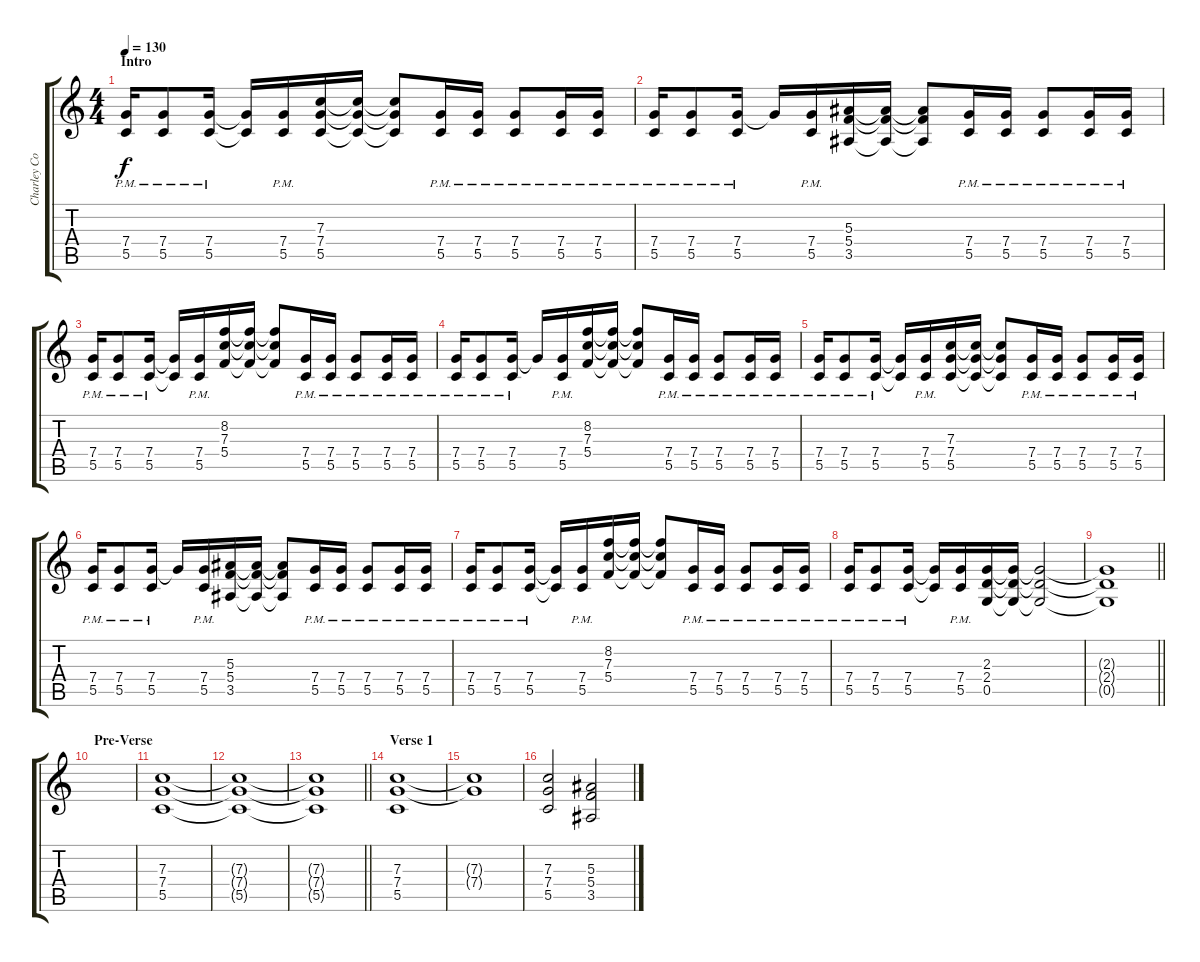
\track ("Charley Corbiaux (Guitar 1)" "Charley Co") {instrument distortionguitar}
\staff {score tabs}
\tuning (D4 A3 F3 C3 G2 D2) {hide}
\ts (4 4)
\section ("" "Intro")
\tempo 130
\clef g2
\ks c
(7.4{pm} 5.5{pm}).16{dy f instrument distortionguitar} (7.4{pm} 5.5{pm}).8 (7.4{pm} 5.5{pm}).16 (7.4{t} 5.5{t}).16 (7.4{pm} 5.5{pm}).16 (7.3 7.4 5.5).16 (7.3{t} 7.4{t} 5.5{t}).16 (7.3{t} 7.4{t} 5.5{t}).8 (7.4{pm} 5.5{pm}).16 (7.4{pm} 5.5{pm}).16 (7.4{pm} 5.5{pm}).8 (7.4{pm} 5.5).16 (7.4{pm} 5.5{pm}).16 |
(7.4{pm} 5.5{pm}).16 (7.4{pm} 5.5{pm}).8 (7.4{pm} 5.5{pm}).16 7.4{t}.16 (7.4{pm} 5.5{pm}).16 (5.3 5.4 3.5).16 (5.3{t} 5.4{t} 3.5{t}).16 (5.3{t} 5.4{t} 3.5{t}).8 (7.4{pm} 5.5{pm}).16 (7.4{pm} 5.5{pm}).16 (7.4{pm} 5.5{pm}).8 (7.4{pm} 5.5{pm}).16 (7.4{pm} 5.5{pm}).16 |
(7.4{pm} 5.5{pm}).16 (7.4{pm} 5.5{pm}).8 (7.4{pm} 5.5{pm}).16 (7.4{t} 5.5{t}).16 (7.4{pm} 5.5{pm}).16 (8.2 7.3 5.4).16 (8.2{t} 7.3{t} 5.4{t}).16 (8.2{t} 7.3{t} 5.4{t}).8 (7.4{pm} 5.5{pm}).16 (7.4{pm} 5.5{pm}).16 (7.4{pm} 5.5{pm}).8 (7.4{pm} 5.5{pm}).16 (7.4{pm} 5.5{pm}).16 |
(7.4{pm} 5.5{pm}).16 (7.4{pm} 5.5{pm}).8 (7.4{pm} 5.5{pm}).16 7.4{t}.16 (7.4{pm} 5.5{pm}).16 (8.2 7.3 5.4).16 (8.2{t} 7.3{t} 5.4{t}).16 (8.2{t} 7.3{t} 5.4{t}).8 (7.4{pm} 5.5{pm}).16 (7.4{pm} 5.5{pm}).16 (7.4{pm} 5.5{pm}).8 (7.4{pm} 5.5{pm}).16 (7.4{pm} 5.5{pm}).16 |
(7.4{pm} 5.5{pm}).16 (7.4{pm} 5.5{pm}).8 (7.4{pm} 5.5{pm}).16 (7.4{t} 5.5{t}).16 (7.4{pm} 5.5{pm}).16 (7.3 7.4 5.5).16 (7.3{t} 7.4{t} 5.5{t}).16 (7.3{t} 7.4{t} 5.5{t}).8 (7.4{pm} 5.5{pm}).16 (7.4{pm} 5.5{pm}).16 (7.4{pm} 5.5{pm}).8 (7.4{pm} 5.5).16 (7.4{pm} 5.5{pm}).16 |
(7.4{pm} 5.5{pm}).16 (7.4{pm} 5.5{pm}).8 (7.4{pm} 5.5{pm}).16 7.4{t}.16 (7.4{pm} 5.5{pm}).16 (5.3 5.4 3.5).16 (5.3{t} 5.4{t} 3.5{t}).16 (5.3{t} 5.4{t} 3.5{t}).8 (7.4{pm} 5.5{pm}).16 (7.4{pm} 5.5{pm}).16 (7.4{pm} 5.5{pm}).8 (7.4{pm} 5.5{pm}).16 (7.4{pm} 5.5{pm}).16 |
(7.4{pm} 5.5{pm}).16 (7.4{pm} 5.5{pm}).8 (7.4{pm} 5.5{pm}).16 (7.4{t} 5.5{t}).16 (7.4{pm} 5.5{pm}).16 (8.2 7.3 5.4).16 (8.2{t} 7.3{t} 5.4{t}).16 (8.2{t} 7.3{t} 5.4{t}).8 (7.4{pm} 5.5{pm}).16 (7.4{pm} 5.5{pm}).16 (7.4{pm} 5.5{pm}).8 (7.4{pm} 5.5{pm}).16 (7.4{pm} 5.5{pm}).16 |
(7.4{pm} 5.5{pm}).16 (7.4{pm} 5.5{pm}).8 (7.4{pm} 5.5{pm}).16 (7.4{t} 5.5{t}).16 (7.4{pm} 5.5{pm}).16 (2.3 2.4 0.5).16{volume 0} (2.3{t} 2.4{t} 0.5{t}).16 (2.3{t} 2.4{t} 0.5{t}).2 |
\barLineRight lightlight
(2.3{t} 2.4{t} 0.5{t}).1 |
\section ("" "Pre-Verse")
|
(7.3 7.4 5.5).1{volume 11} |
(7.3{t} 7.4{t} 5.5{t}).1 |
\barLineRight lightlight
(7.3{t} 7.4{t} 5.5{t}).1 |
\section ("" "Verse 1")
(7.3 7.4 5.5).1 |
(7.3{t} 7.4{t}).1 |
(7.3 7.4 5.5).2 (5.3 5.4 3.5).2
